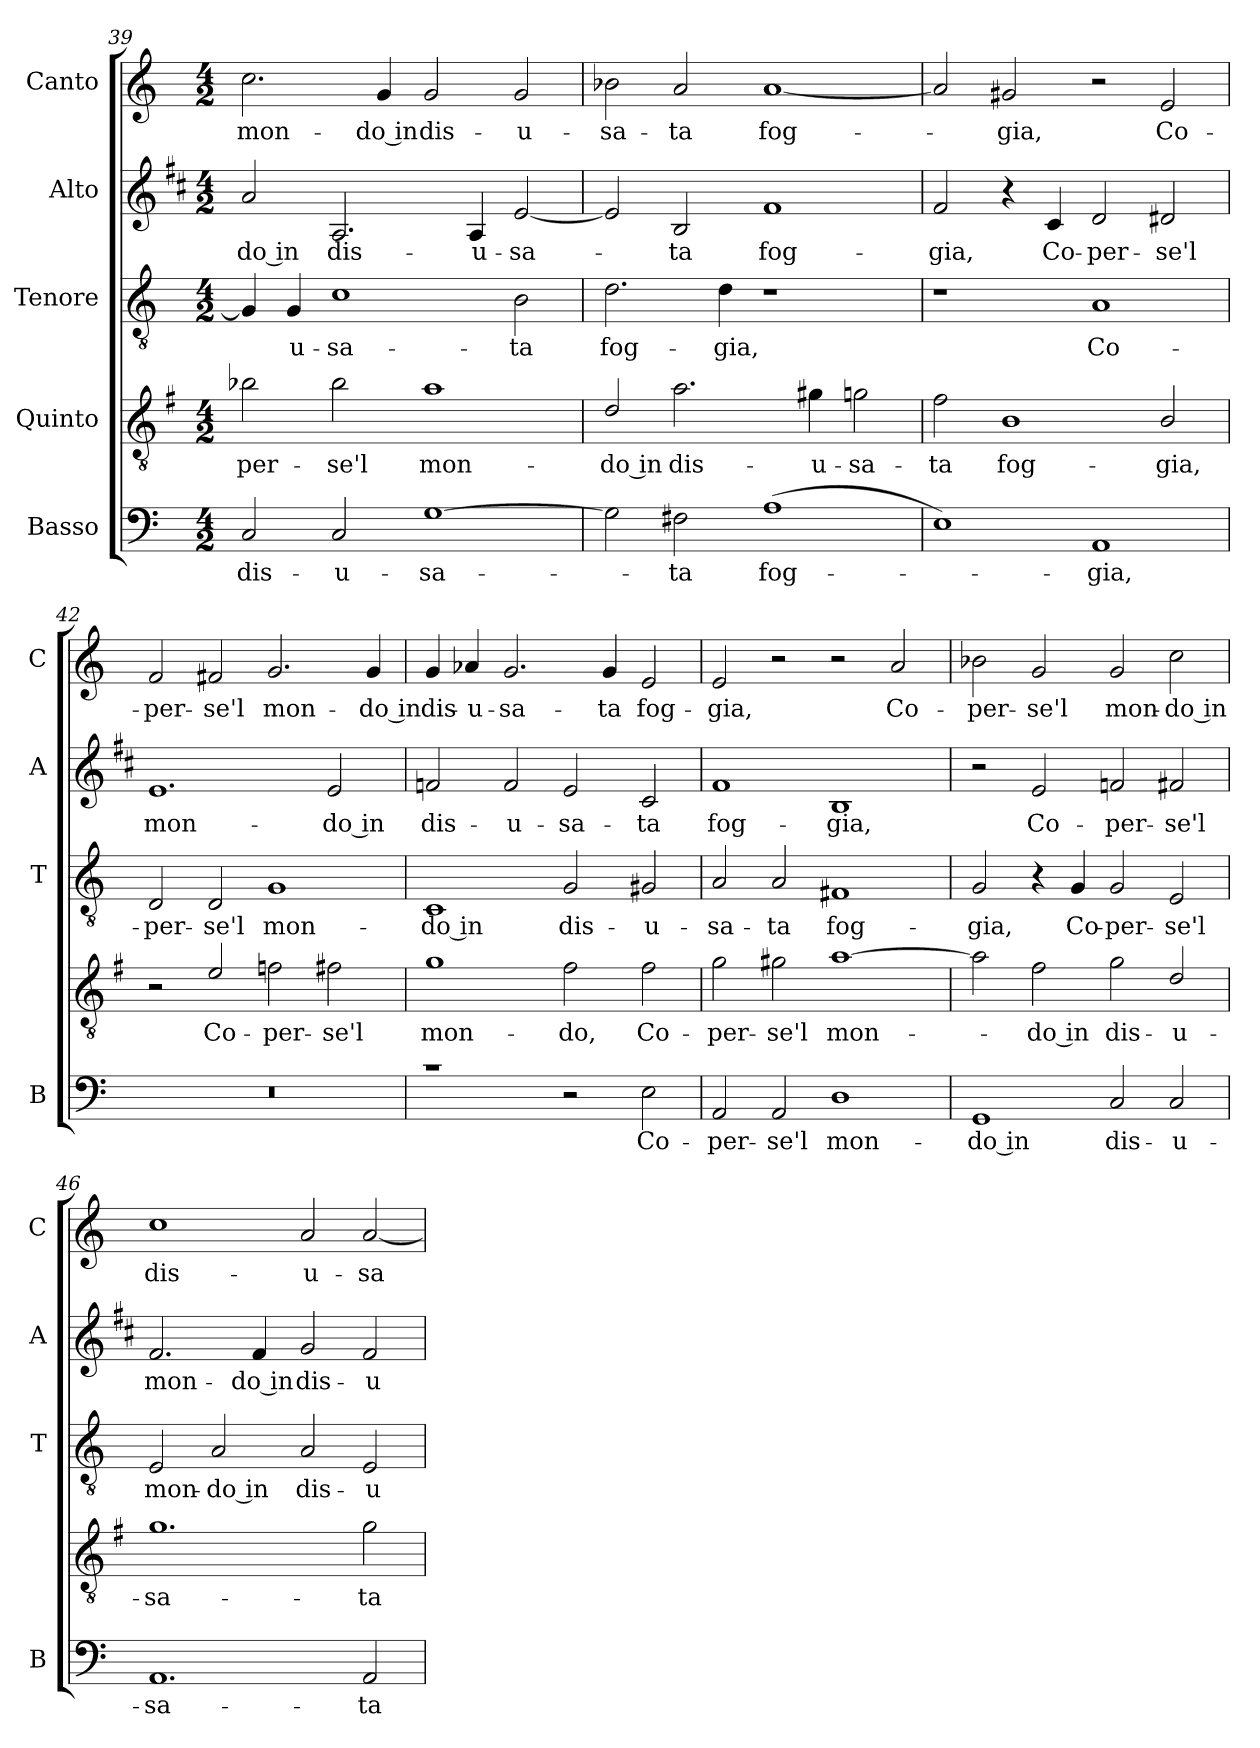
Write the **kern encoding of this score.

**kern	**text	**kern	**text	**kern	**text	**kern	**text	**kern	**text
*part5	*part5	*part4	*part4	*part3	*part3	*part2	*part2	*part1	*part1
*staff5	*staff5	*staff4	*staff4	*staff3	*staff3	*staff2	*staff2	*staff1	*staff1
*I"Basso	*	*I"Quinto	*	*I"Tenore	*	*I"Alto	*	*I"Canto	*
*I'B	*	*	*	*I'T	*	*I'A	*	*I'C	*
!!LO:LB:g=z
*clefF4	*	*clefGv2	*	*clefGv2	*	*clefG2	*	*clefG2	*
*	*	*ITrd4c7	*	*	*	*ITrd1c2	*	*	*
*k[]	*	*k[]	*	*k[]	*	*k[]	*	*k[]	*
*C:	*	*C:	*	*C:	*	*C:	*	*C:	*
*M4/2	*	*M4/2	*	*M4/2	*	*M4/2	*	*M4/2	*
=39	=39	=39	=39	=39	=39	=39	=39	=39	=39
!	!LO:LY:b	!	!LO:LY:b	!	!	!	!LO:LY:b	!	!LO:LY:b
2C/	dis-	2e-X\	-per-	4G/]	.	2g/	-do in	2.cc\	mon-
!	!	!	!	!	!LO:LY:b	!	!	!	!
.	.	.	.	4G/	-u-	.	.	.	.
!	!LO:LY:b	!	!LO:LY:b	!	!LO:LY:b	!	!LO:LY:b	!	!
2C/	-u-	2e-\	-se'l	1c	-sa-	2.G/	dis-	.	.
!	!	!	!	!	!	!	!	!	!LO:LY:b
.	.	.	.	.	.	.	.	4g/	-do in
!	!LO:LY:b	!	!LO:LY:b	!	!	!	!	!	!LO:LY:b
[1G	-sa-	1d	mon-	.	.	.	.	2g/	dis-
!	!	!	!	!	!	!	!LO:LY:b	!	!
.	.	.	.	.	.	4G/	-u-	.	.
!	!	!	!	!	!LO:LY:b	!	!LO:LY:b	!	!LO:LY:b
.	.	.	.	2B\	-ta	[2d/	-sa-	2g/	-u-
=40	=40	=40	=40	=40	=40	=40	=40	=40	=40
!	!	!	!LO:LY:b	!	!LO:LY:b	!	!	!	!LO:LY:b
2G\]	.	2G/	-do in	2.d\	fog-	2d/]	.	2b-X\	-sa-
!	!LO:LY:b	!	!LO:LY:b	!	!	!	!LO:LY:b	!	!LO:LY:b
2F#X\	-ta	2.d\	dis-	.	.	2A/	-ta	2a/	-ta
!	!	!	!	!	!LO:LY:b	!	!	!	!
.	.	.	.	4d\	-gia,	.	.	.	.
!	!LO:LY:b	!	!	!	!	!	!LO:LY:b	!	!LO:LY:b
(>1A	fog-	.	.	1r	.	1e	fog-	[1a	fog-
!	!	!	!LO:LY:b	!	!	!	!	!	!
.	.	4c#X\	-u-	.	.	.	.	.	.
!	!	!	!LO:LY:b	!	!	!	!	!	!
.	.	2cn\	-sa-	.	.	.	.	.	.
=41	=41	=41	=41	=41	=41	=41	=41	=41	=41
!	!	!	!LO:LY:b	!	!	!	!LO:LY:b	!	!
1E)	.	2B\	-ta	1r	.	2e/	-gia,	2a/]	.
!	!	!	!LO:LY:b	!	!	!	!	!	!LO:LY:b
.	.	1E	fog-	.	.	4r	.	2g#X/	-gia,
!	!	!	!	!	!	!	!LO:LY:b	!	!
.	.	.	.	.	.	4B/	Co-	.	.
!	!LO:LY:b	!	!	!	!LO:LY:b	!	!LO:LY:b	!	!
1AA	-gia,	.	.	1A	Co-	2c/	-per-	2r	.
!	!	!	!LO:LY:b	!	!	!	!LO:LY:b	!	!LO:LY:b
.	.	2E/	-gia,	.	.	2c#X/	-se'l	2e/	Co-
=42	=42	=42	=42	=42	=42	=42	=42	=42	=42
!	!	!	!	!	!LO:LY:b	!	!LO:LY:b	!	!LO:LY:b
0r	.	2r	.	2D/	-per-	1.d	mon-	2f/	-per-
!	!	!	!LO:LY:b	!	!LO:LY:b	!	!	!	!LO:LY:b
.	.	2A/	Co-	2D/	-se'l	.	.	2f#X/	-se'l
!	!	!	!LO:LY:b	!	!LO:LY:b	!	!	!	!LO:LY:b
.	.	2B-X\	-per-	1G	mon-	.	.	2.g/	mon-
!	!	!	!LO:LY:b	!	!	!	!LO:LY:b	!	!
.	.	2Bn\	-se'l	.	.	2d/	-do in	.	.
!	!	!	!	!	!	!	!	!	!LO:LY:b
.	.	.	.	.	.	.	.	4g/	-do in
!!LO:LB:g=z
=43	=43	=43	=43	=43	=43	=43	=43	=43	=43
!	!	!	!LO:LY:b	!	!LO:LY:b	!	!LO:LY:b	!	!LO:LY:b
1rc	.	1c	mon-	1C	-do in	2e-X/	dis-	4g/	dis-
!	!	!	!	!	!	!	!	!	!LO:LY:b
.	.	.	.	.	.	.	.	4a-X/	-u-
!	!	!	!	!	!	!	!LO:LY:b	!	!LO:LY:b
.	.	.	.	.	.	2e-/	-u-	2.g/	-sa-
!	!	!	!LO:LY:b	!	!LO:LY:b	!	!LO:LY:b	!	!
2r	.	2B\	-do,	2G/	dis-	2d/	-sa-	.	.
!	!	!	!	!	!	!	!	!	!LO:LY:b
.	.	.	.	.	.	.	.	4g/	-ta
!	!LO:LY:b	!	!LO:LY:b	!	!LO:LY:b	!	!LO:LY:b	!	!LO:LY:b
2E\	Co-	2B\	Co-	2G#X/	-u-	2B/	-ta	2e/	fog-
=44	=44	=44	=44	=44	=44	=44	=44	=44	=44
!	!LO:LY:b	!	!LO:LY:b	!	!LO:LY:b	!	!LO:LY:b	!	!LO:LY:b
2AA/	-per-	2c\	-per-	2A/	-sa-	1e	fog-	2e/	-gia,
!	!LO:LY:b	!	!LO:LY:b	!	!LO:LY:b	!	!	!	!
2AA/	-se'l	2c#X\	-se'l	2A/	-ta	.	.	2r	.
!	!LO:LY:b	!	!LO:LY:b	!	!LO:LY:b	!	!LO:LY:b	!	!
1D	mon-	[1d	mon-	1F#X	fog-	1A	-gia,	2r	.
!	!	!	!	!	!	!	!	!	!LO:LY:b
.	.	.	.	.	.	.	.	2a/	Co-
=45	=45	=45	=45	=45	=45	=45	=45	=45	=45
!	!LO:LY:b	!	!	!	!LO:LY:b	!	!	!	!LO:LY:b
1GG	-do in	2d\]	.	2G/	-gia,	2r	.	2b-X\	-per-
!	!	!	!LO:LY:b	!	!	!	!LO:LY:b	!	!LO:LY:b
.	.	2B\	-do in	4r	.	2d/	Co-	2g/	-se'l
!	!	!	!	!	!LO:LY:b	!	!	!	!
.	.	.	.	4G/	Co-	.	.	.	.
!	!LO:LY:b	!	!LO:LY:b	!	!LO:LY:b	!	!LO:LY:b	!	!LO:LY:b
2C/	dis-	2c\	dis-	2G/	-per-	2e-X/	-per-	2g/	mon-
!	!LO:LY:b	!	!LO:LY:b	!	!LO:LY:b	!	!LO:LY:b	!	!LO:LY:b
2C/	-u-	2G/	-u-	2E/	-se'l	2en/	-se'l	2cc\	-do in
=46	=46	=46	=46	=46	=46	=46	=46	=46	=46
!	!LO:LY:b	!	!LO:LY:b	!	!LO:LY:b	!	!LO:LY:b	!	!LO:LY:b
1.AA	-sa-	1.c	-sa-	2E/	mon-	2.e/	mon-	1cc	dis-
!	!	!	!	!	!LO:LY:b	!	!	!	!
.	.	.	.	2A/	-do in	.	.	.	.
!	!	!	!	!	!	!	!LO:LY:b	!	!
.	.	.	.	.	.	4e/	-do in	.	.
!	!	!	!	!	!LO:LY:b	!	!LO:LY:b	!	!LO:LY:b
.	.	.	.	2A/	dis-	2f/	dis-	2a/	-u-
!	!LO:LY:b	!	!LO:LY:b	!	!LO:LY:b	!	!LO:LY:b	!	!LO:LY:b
2AA/	-ta	2c\	-ta	2E/	-u-	2e/	-u-	[2a/	-sa-
=	=	=	=	=	=	=	=	=	=
*-	*-	*-	*-	*-	*-	*-	*-	*-	*-
